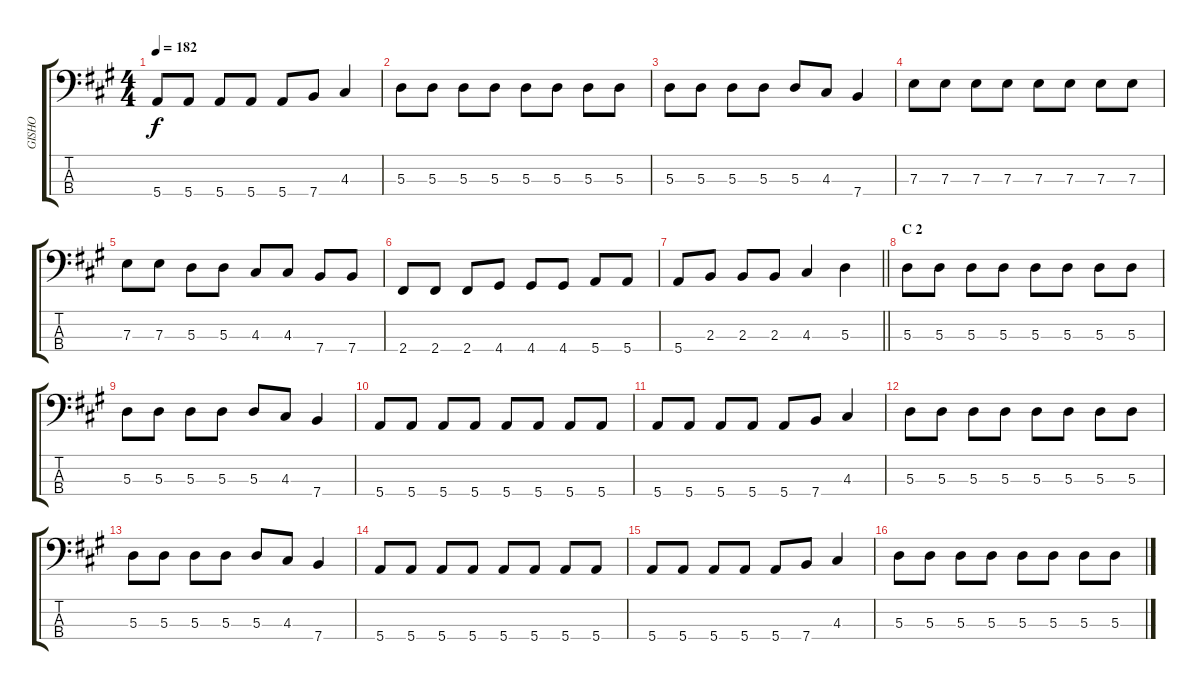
\track ("GISHO" "GISHO") {instrument electricbasspick}
\staff {score tabs}
\tuning (G2 D2 A1 E1) {hide}
\ts (4 4)
\tempo 182
\clef f4
\ks a
5.4.8{dy f} 5.4.8 5.4.8 5.4.8 5.4.8 7.4.8 4.3.4 |
5.3.8 5.3.8 5.3.8 5.3.8 5.3.8 5.3.8 5.3.8 5.3.8 |
5.3.8 5.3.8 5.3.8 5.3.8 5.3.8 4.3.8 7.4.4 |
7.3.8 7.3.8 7.3.8 7.3.8 7.3.8 7.3.8 7.3.8 7.3.8 |
7.3.8 7.3.8 5.3.8 5.3.8 4.3.8 4.3.8 7.4.8 7.4.8 |
2.4.8 2.4.8 2.4.8 4.4.8 4.4.8 4.4.8 5.4.8 5.4.8 |
\barLineRight lightlight
5.4.8 2.3.8 2.3.8 2.3.8 4.3.4 5.3.4 |
\section ("" "C 2")
5.3.8 5.3.8 5.3.8 5.3.8 5.3.8 5.3.8 5.3.8 5.3.8 |
5.3.8 5.3.8 5.3.8 5.3.8 5.3.8 4.3.8 7.4.4 |
5.4.8 5.4.8 5.4.8 5.4.8 5.4.8 5.4.8 5.4.8 5.4.8 |
5.4.8 5.4.8 5.4.8 5.4.8 5.4.8 7.4.8 4.3.4 |
5.3.8 5.3.8 5.3.8 5.3.8 5.3.8 5.3.8 5.3.8 5.3.8 |
5.3.8 5.3.8 5.3.8 5.3.8 5.3.8 4.3.8 7.4.4 |
5.4.8 5.4.8 5.4.8 5.4.8 5.4.8 5.4.8 5.4.8 5.4.8 |
5.4.8 5.4.8 5.4.8 5.4.8 5.4.8 7.4.8 4.3.4 |
5.3.8 5.3.8 5.3.8 5.3.8 5.3.8 5.3.8 5.3.8 5.3.8
